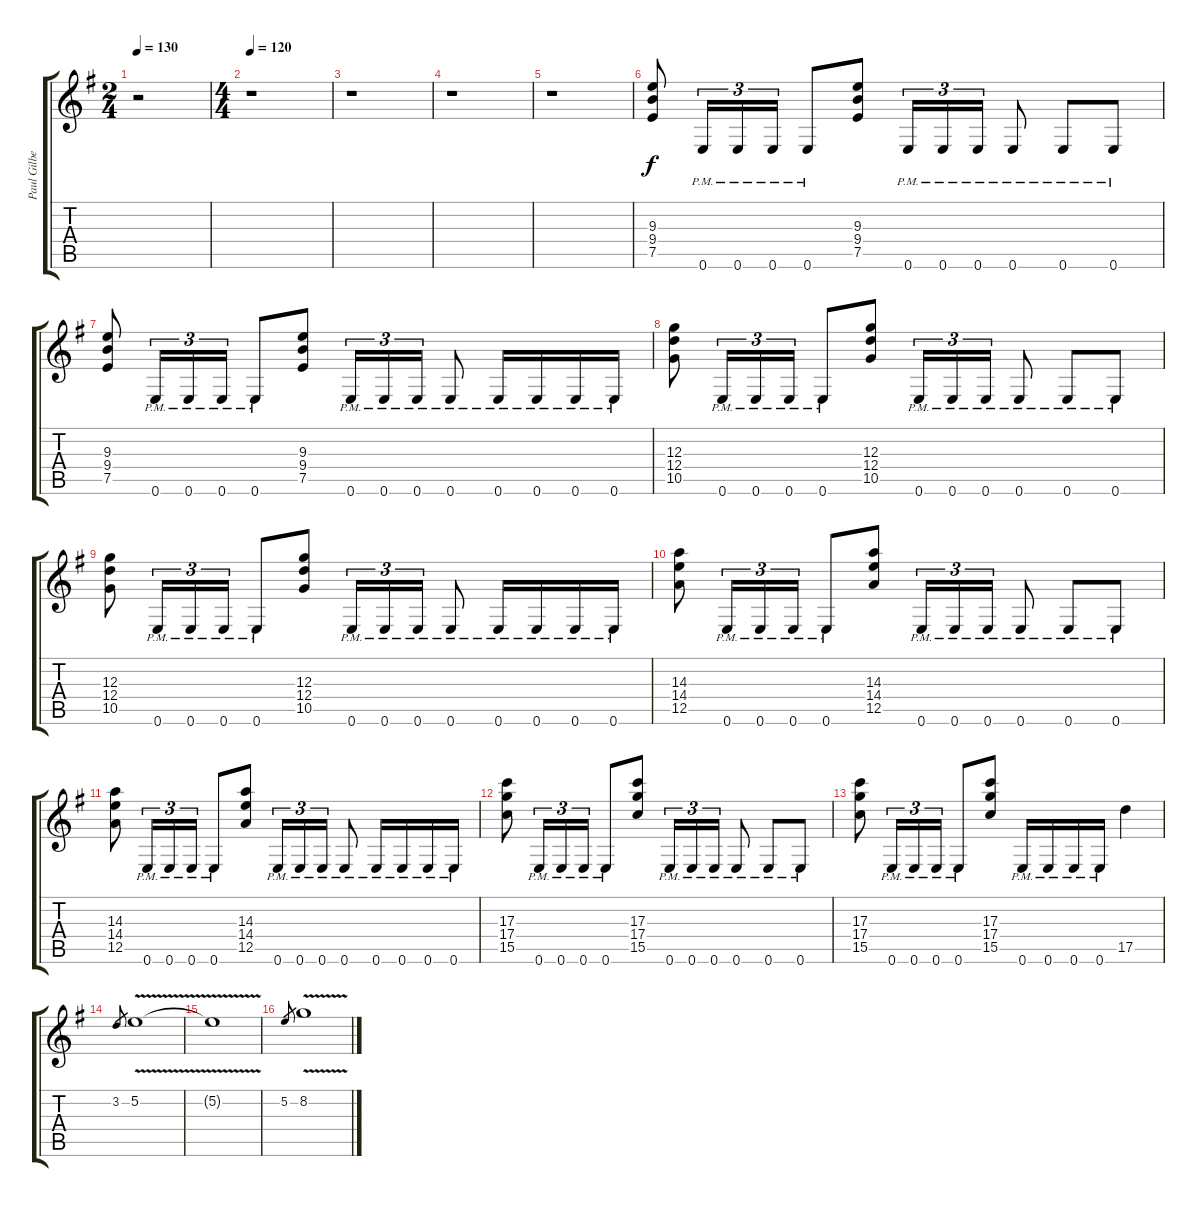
\track ("Paul Gilbert (Rythm Guitar)" "Paul Gilbe") {instrument distortionguitar}
\staff {score tabs}
\tuning (E4 B3 G3 D3 A2 E2) {hide}
\ts (2 4)
\tempo 130
\clef g2
\ks g
r.2{dy f} |
\ts (4 4)
\tempo 120
r.1 |
r.1 |
r.1 |
r.1 |
(9.3 9.4 7.5).8 0.6{pm}.16{tu (3 2)} 0.6{pm}.16{tu (3 2)} 0.6{pm}.16{tu (3 2)} 0.6{pm}.8 (9.3 9.4 7.5).8 0.6{pm}.16{tu (3 2)} 0.6{pm}.16{tu (3 2)} 0.6{pm}.16{tu (3 2)} 0.6{pm}.8 0.6{pm}.8 0.6{pm}.8 |
(9.3 9.4 7.5).8 0.6{pm}.16{tu (3 2)} 0.6{pm}.16{tu (3 2)} 0.6{pm}.16{tu (3 2)} 0.6{pm}.8 (9.3 9.4 7.5).8 0.6{pm}.16{tu (3 2)} 0.6{pm}.16{tu (3 2)} 0.6{pm}.16{tu (3 2)} 0.6{pm}.8 0.6{pm}.16 0.6{pm}.16 0.6{pm}.16 0.6{pm}.16 |
(12.3 12.4 10.5).8 0.6{pm}.16{tu (3 2)} 0.6{pm}.16{tu (3 2)} 0.6{pm}.16{tu (3 2)} 0.6{pm}.8 (12.3 12.4 10.5).8 0.6{pm}.16{tu (3 2)} 0.6{pm}.16{tu (3 2)} 0.6{pm}.16{tu (3 2)} 0.6{pm}.8 0.6{pm}.8 0.6{pm}.8 |
(12.3 12.4 10.5).8 0.6{pm}.16{tu (3 2)} 0.6{pm}.16{tu (3 2)} 0.6{pm}.16{tu (3 2)} 0.6{pm}.8 (12.3 12.4 10.5).8 0.6{pm}.16{tu (3 2)} 0.6{pm}.16{tu (3 2)} 0.6{pm}.16{tu (3 2)} 0.6{pm}.8 0.6{pm}.16 0.6{pm}.16 0.6{pm}.16 0.6{pm}.16 |
(14.3 14.4 12.5).8 0.6{pm}.16{tu (3 2)} 0.6{pm}.16{tu (3 2)} 0.6{pm}.16{tu (3 2)} 0.6{pm}.8 (14.3 14.4 12.5).8 0.6{pm}.16{tu (3 2)} 0.6{pm}.16{tu (3 2)} 0.6{pm}.16{tu (3 2)} 0.6{pm}.8 0.6{pm}.8 0.6{pm}.8 |
(14.3 14.4 12.5).8 0.6{pm}.16{tu (3 2)} 0.6{pm}.16{tu (3 2)} 0.6{pm}.16{tu (3 2)} 0.6{pm}.8 (14.3 14.4 12.5).8 0.6{pm}.16{tu (3 2)} 0.6{pm}.16{tu (3 2)} 0.6{pm}.16{tu (3 2)} 0.6{pm}.8 0.6{pm}.16 0.6{pm}.16 0.6{pm}.16 0.6{pm}.16 |
(17.3 17.4 15.5).8 0.6{pm}.16{tu (3 2)} 0.6{pm}.16{tu (3 2)} 0.6{pm}.16{tu (3 2)} 0.6{pm}.8 (17.3 17.4 15.5).8 0.6{pm}.16{tu (3 2)} 0.6{pm}.16{tu (3 2)} 0.6{pm}.16{tu (3 2)} 0.6{pm}.8 0.6{pm}.8 0.6{pm}.8 |
(17.3 17.4 15.5).8 0.6{pm}.16{tu (3 2)} 0.6{pm}.16{tu (3 2)} 0.6{pm}.16{tu (3 2)} 0.6{pm}.8 (17.3 17.4 15.5).8 0.6{pm}.16 0.6{pm}.16 0.6{pm}.16 0.6{pm}.16 17.5.4 |
3.2.8{gr} 5.2{v}.1{instrument distortionguitar} |
5.2{t}.1 |
5.2.8{gr} 8.2{v}.1
